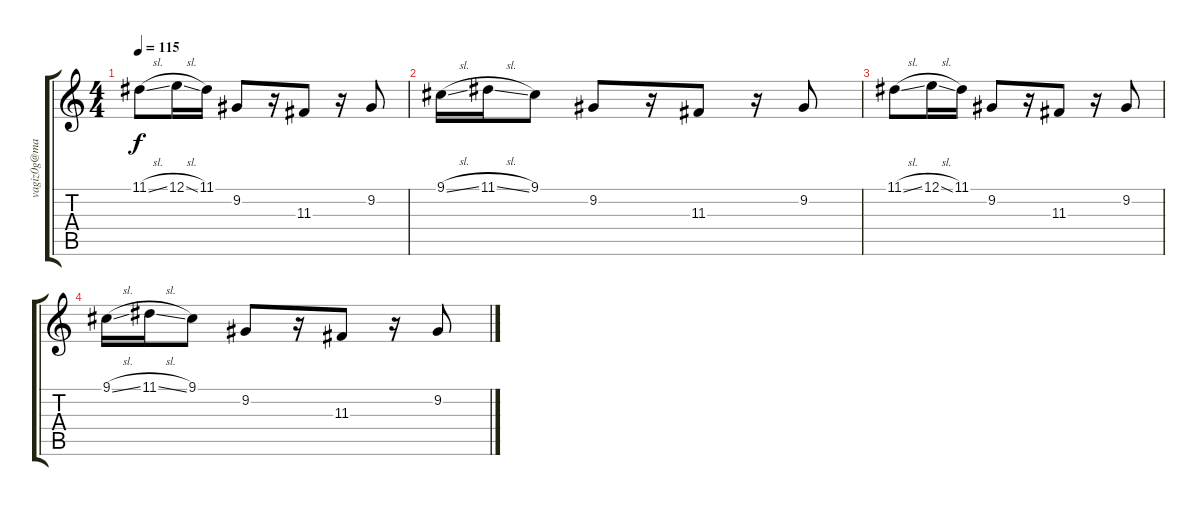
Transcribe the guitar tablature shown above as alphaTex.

\track ("" "vagiz0g@ma") {instrument kalimba}
\staff {score tabs}
\tuning (E4 B3 G3 D3 A2 E2) {hide}
\ts (4 4)
\tempo 115
\clef g2
\ks c
11.1{sl}.8{dy f} 12.1{sl}.16 11.1.16 9.2.8 r.16 11.3.8 r.16 9.2.8 |
9.1{sl}.16 11.1{sl}.16 9.1.8 9.2.8 r.16 11.3.8 r.16 9.2.8 |
11.1{sl}.8 12.1{sl}.16 11.1.16 9.2.8 r.16 11.3.8 r.16 9.2.8 |
9.1{sl}.16 11.1{sl}.16 9.1.8 9.2.8 r.16 11.3.8 r.16 9.2.8
